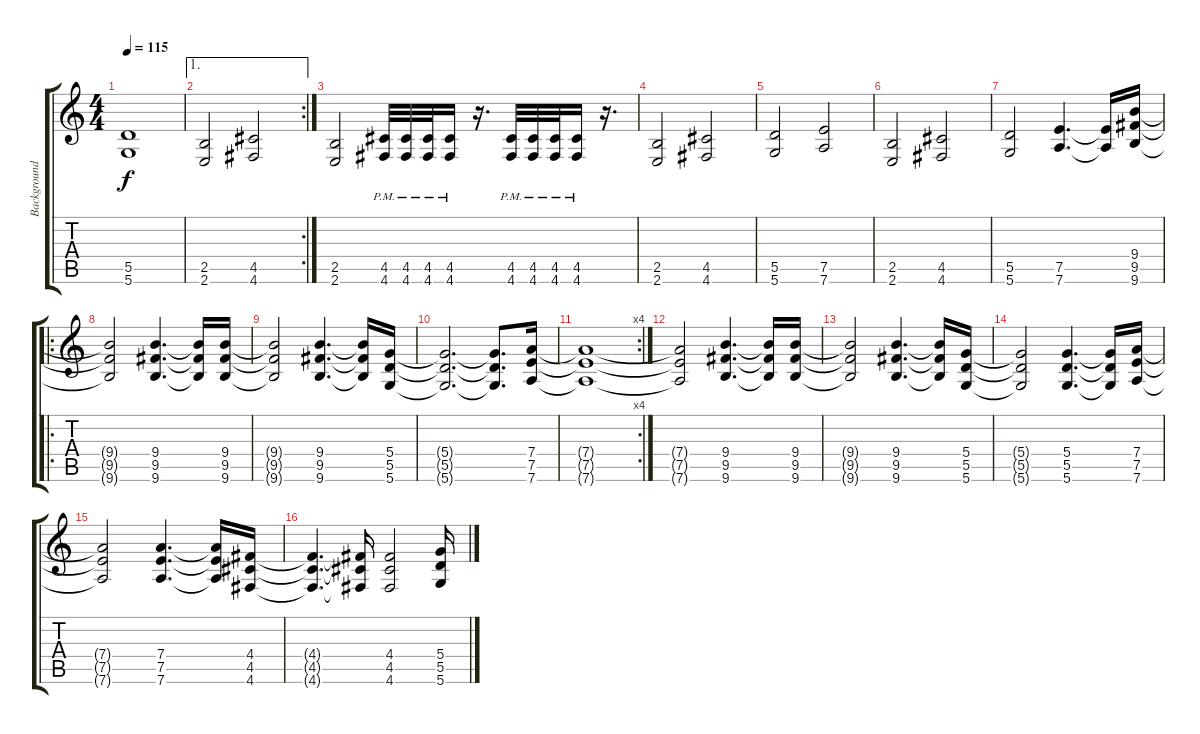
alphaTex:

\track ("Background" "Background") {instrument overdrivenguitar}
\staff {score tabs}
\tuning (E4 B3 G3 D3 A2 D2) {hide}
\ts (4 4)
\tempo 115
\clef g2
\ks c
(5.5 5.6).1{dy f} |
\ae 1
\rc 2
(2.5 2.6).2 (4.5 4.6).2 |
(2.5 2.6).2 (4.5{pm} 4.6{pm}).32 (4.5{pm} 4.6{pm}).32 (4.5{pm} 4.6{pm}).32 (4.5{pm} 4.6{pm}).16 r.16{d} (4.5{pm} 4.6{pm}).32 (4.5{pm} 4.6{pm}).32 (4.5{pm} 4.6{pm}).32 (4.5{pm} 4.6{pm}).16 r.16{d} |
(2.5 2.6).2 (4.5 4.6).2 |
(5.5 5.6).2 (7.5 7.6).2 |
(2.5 2.6).2 (4.5 4.6).2 |
(5.5 5.6).2 (7.5 7.6).4{d} (7.5{t} 7.6{t}).16 (9.4 9.5 9.6).16 |
\ro
(9.4{t} 9.5{t} 9.6{t}).2 (9.4 9.5 9.6).4{d} (9.4{t} 9.5{t} 9.6{t}).16 (9.4 9.5 9.6).16 |
(9.4{t} 9.5{t} 9.6{t}).2 (9.4 9.5 9.6).4{d} (9.4{t} 9.5{t} 9.6{t}).16 (5.4 5.5 5.6).16 |
(5.4{t} 5.5{t} 5.6{t}).2{d} (5.4{t} 5.5{t} 5.6{t}).8{d} (7.4 7.5 7.6).16 |
\rc 4
(7.4{t} 7.5{t} 7.6{t}).1 |
(7.4{t} 7.5{t} 7.6{t}).2 (9.4 9.5 9.6).4{d} (9.4{t} 9.5{t} 9.6{t}).16 (9.4 9.5 9.6).16 |
(9.4{t} 9.5{t} 9.6{t}).2 (9.4 9.5 9.6).4{d} (9.4{t} 9.5{t} 9.6{t}).16 (5.4 5.5 5.6).16 |
(5.4{t} 5.5{t} 5.6{t}).2 (5.4 5.5 5.6).4{d} (5.4{t} 5.5{t} 5.6{t}).16 (7.4 7.5 7.6).16 |
(7.4{t} 7.5{t} 7.6{t}).2 (7.4 7.5 7.6).4{d} (7.4{t} 7.5{t} 7.6{t}).16 (4.4 4.5 4.6).16 |
(4.4{t} 4.5{t} 4.6{t}).4{d} (4.4{t} 4.5{t} 4.6{t}).16 (4.4 4.5 4.6).2 (5.4 5.5 5.6).16
